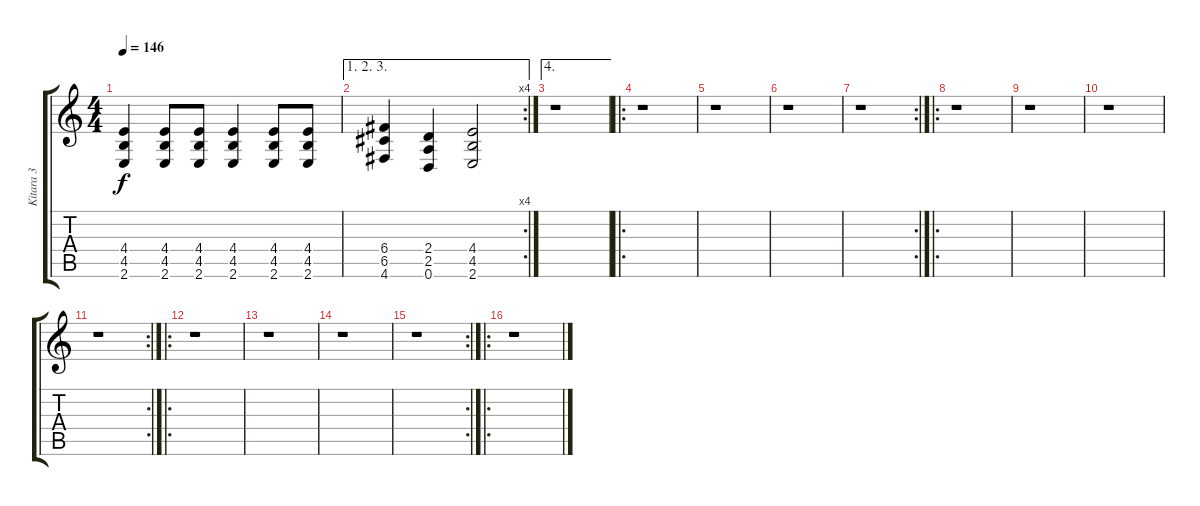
\track ("Kitara 3" "Kitara 3") {instrument distortionguitar}
\staff {score tabs}
\tuning (D4 A3 F3 C3 G2 D2) {hide}
\ts (4 4)
\tempo 146
\clef g2
\ks c
(4.4 4.5 2.6).4{dy f} (4.4 4.5 2.6).8 (4.4 4.5 2.6).8 (4.4 4.5 2.6).4 (4.4 4.5 2.6).8 (4.4 4.5 2.6).8 |
\ae (1 2 3)
\rc 4
(6.4 6.5 4.6).4 (2.4 2.5 0.6).4 (4.4 4.5 2.6).2 |
\ae 4
r.1 |
\ro
\section ("" "")
r.1 |
r.1 |
r.1 |
\rc 2
r.1 |
\ro
\section ("" "")
r.1 |
r.1 |
r.1 |
\rc 2
r.1 |
\ro
\section ("" "")
r.1 |
r.1 |
r.1 |
\rc 2
r.1 |
\ro
\section ("" "")
r.1
